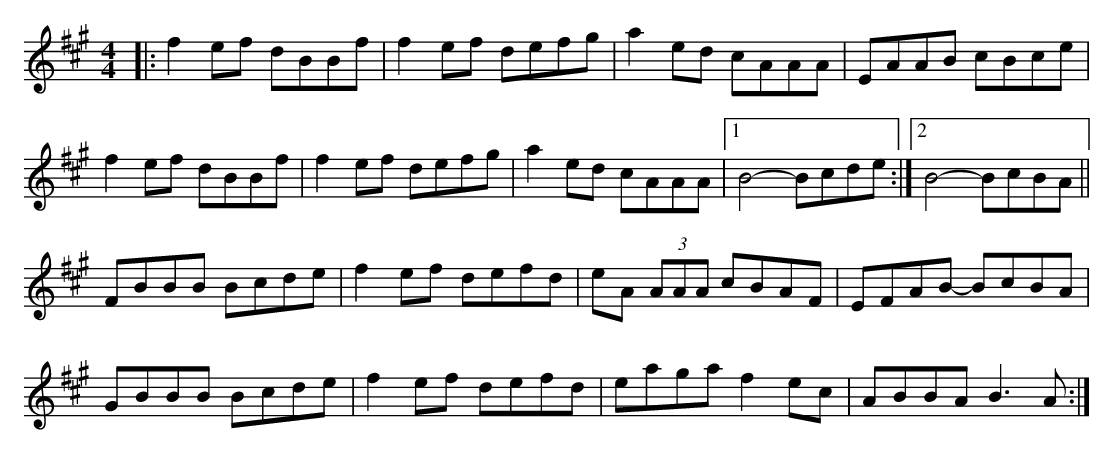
X:1
M:4/4
K:Bdor
|:f2 ef dBBf|f2 ef defg-|a2 ed cAAA|EAAB cBce|
f2 ef dBBf|f2 ef defg-|a2 ed cAAA|1 B4-Bcde:|2 B4-BcBA||
FBBB Bcde|f2 ef defd|eA (3AAA cBAF|EFAB- BcBA|
GBBB Bcde|f2 ef defd|eaga f2 ec|ABBA B3 A:|
